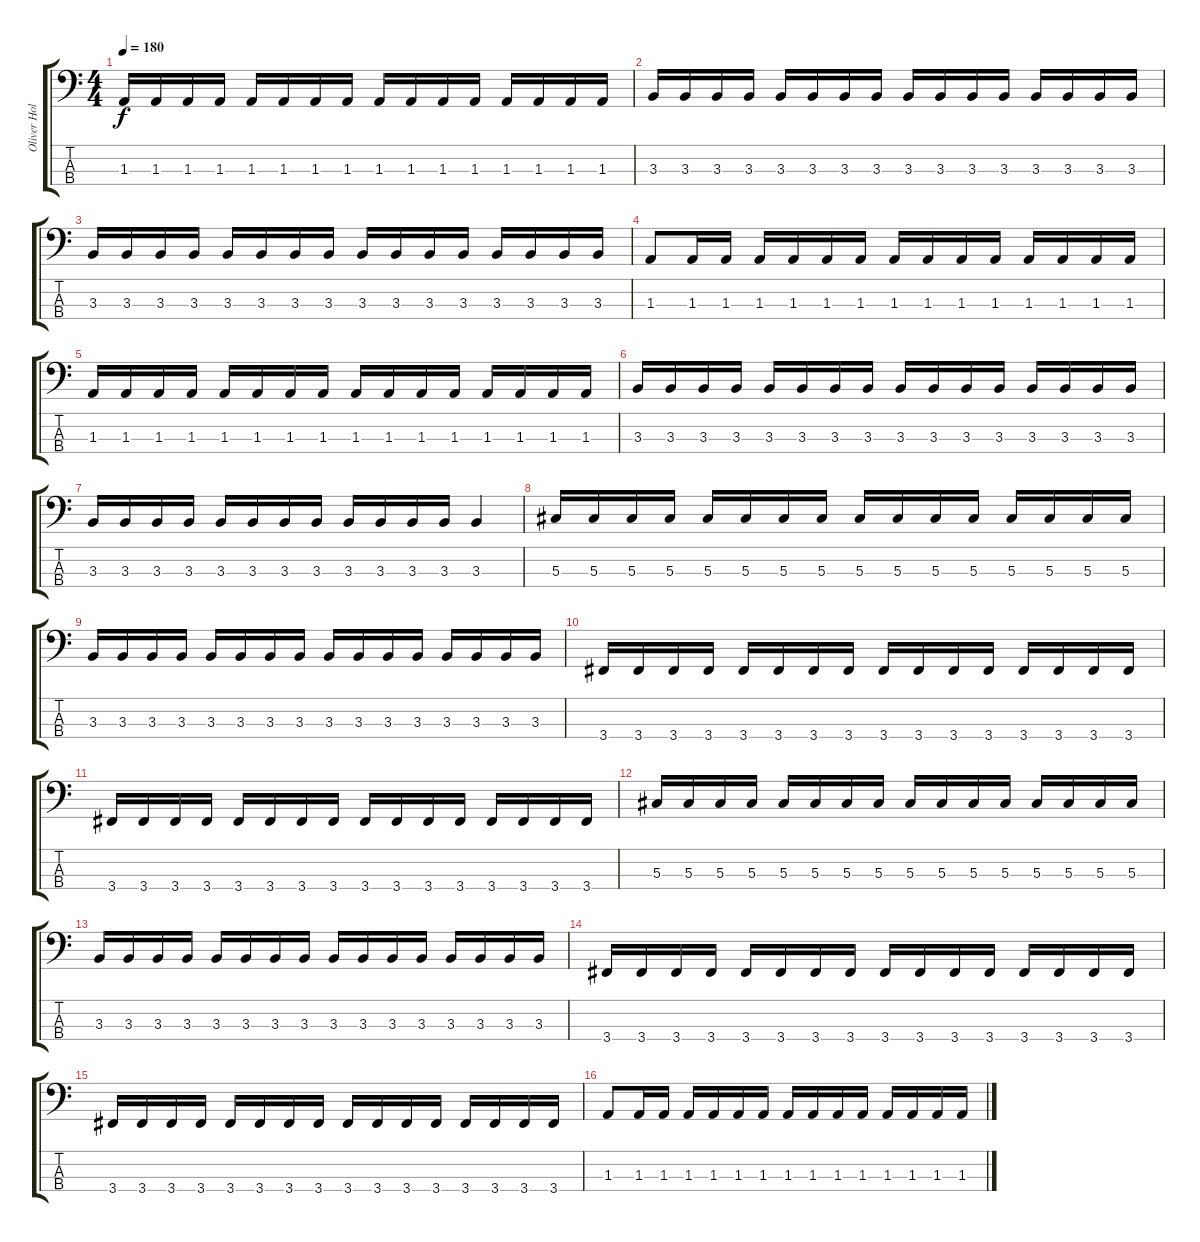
\track ("Oliver Holzwarth" "Oliver Hol") {instrument electricbasspick}
\staff {score tabs}
\tuning (Gb2 Db2 Ab1 Eb1) {hide}
\ts (4 4)
\tempo 180
\clef f4
\ks c
1.3.16{dy f} 1.3.16 1.3.16 1.3.16 1.3.16 1.3.16 1.3.16 1.3.16 1.3.16 1.3.16 1.3.16 1.3.16 1.3.16 1.3.16 1.3.16 1.3.16 |
3.3.16 3.3.16 3.3.16 3.3.16 3.3.16 3.3.16 3.3.16 3.3.16 3.3.16 3.3.16 3.3.16 3.3.16 3.3.16 3.3.16 3.3.16 3.3.16 |
3.3.16 3.3.16 3.3.16 3.3.16 3.3.16 3.3.16 3.3.16 3.3.16 3.3.16 3.3.16 3.3.16 3.3.16 3.3.16 3.3.16 3.3.16 3.3.16 |
1.3.8 1.3.16 1.3.16 1.3.16 1.3.16 1.3.16 1.3.16 1.3.16 1.3.16 1.3.16 1.3.16 1.3.16 1.3.16 1.3.16 1.3.16 |
1.3.16 1.3.16 1.3.16 1.3.16 1.3.16 1.3.16 1.3.16 1.3.16 1.3.16 1.3.16 1.3.16 1.3.16 1.3.16 1.3.16 1.3.16 1.3.16 |
3.3.16 3.3.16 3.3.16 3.3.16 3.3.16 3.3.16 3.3.16 3.3.16 3.3.16 3.3.16 3.3.16 3.3.16 3.3.16 3.3.16 3.3.16 3.3.16 |
3.3.16 3.3.16 3.3.16 3.3.16 3.3.16 3.3.16 3.3.16 3.3.16 3.3.16 3.3.16 3.3.16 3.3.16 3.3.4 |
5.3.16 5.3.16 5.3.16 5.3.16 5.3.16 5.3.16 5.3.16 5.3.16 5.3.16 5.3.16 5.3.16 5.3.16 5.3.16 5.3.16 5.3.16 5.3.16 |
3.3.16 3.3.16 3.3.16 3.3.16 3.3.16 3.3.16 3.3.16 3.3.16 3.3.16 3.3.16 3.3.16 3.3.16 3.3.16 3.3.16 3.3.16 3.3.16 |
3.4.16 3.4.16 3.4.16 3.4.16 3.4.16 3.4.16 3.4.16 3.4.16 3.4.16 3.4.16 3.4.16 3.4.16 3.4.16 3.4.16 3.4.16 3.4.16 |
3.4.16 3.4.16 3.4.16 3.4.16 3.4.16 3.4.16 3.4.16 3.4.16 3.4.16 3.4.16 3.4.16 3.4.16 3.4.16 3.4.16 3.4.16 3.4.16 |
5.3.16 5.3.16 5.3.16 5.3.16 5.3.16 5.3.16 5.3.16 5.3.16 5.3.16 5.3.16 5.3.16 5.3.16 5.3.16 5.3.16 5.3.16 5.3.16 |
3.3.16 3.3.16 3.3.16 3.3.16 3.3.16 3.3.16 3.3.16 3.3.16 3.3.16 3.3.16 3.3.16 3.3.16 3.3.16 3.3.16 3.3.16 3.3.16 |
3.4.16 3.4.16 3.4.16 3.4.16 3.4.16 3.4.16 3.4.16 3.4.16 3.4.16 3.4.16 3.4.16 3.4.16 3.4.16 3.4.16 3.4.16 3.4.16 |
3.4.16 3.4.16 3.4.16 3.4.16 3.4.16 3.4.16 3.4.16 3.4.16 3.4.16 3.4.16 3.4.16 3.4.16 3.4.16 3.4.16 3.4.16 3.4.16 |
1.3.8 1.3.16 1.3.16 1.3.16 1.3.16 1.3.16 1.3.16 1.3.16 1.3.16 1.3.16 1.3.16 1.3.16 1.3.16 1.3.16 1.3.16
